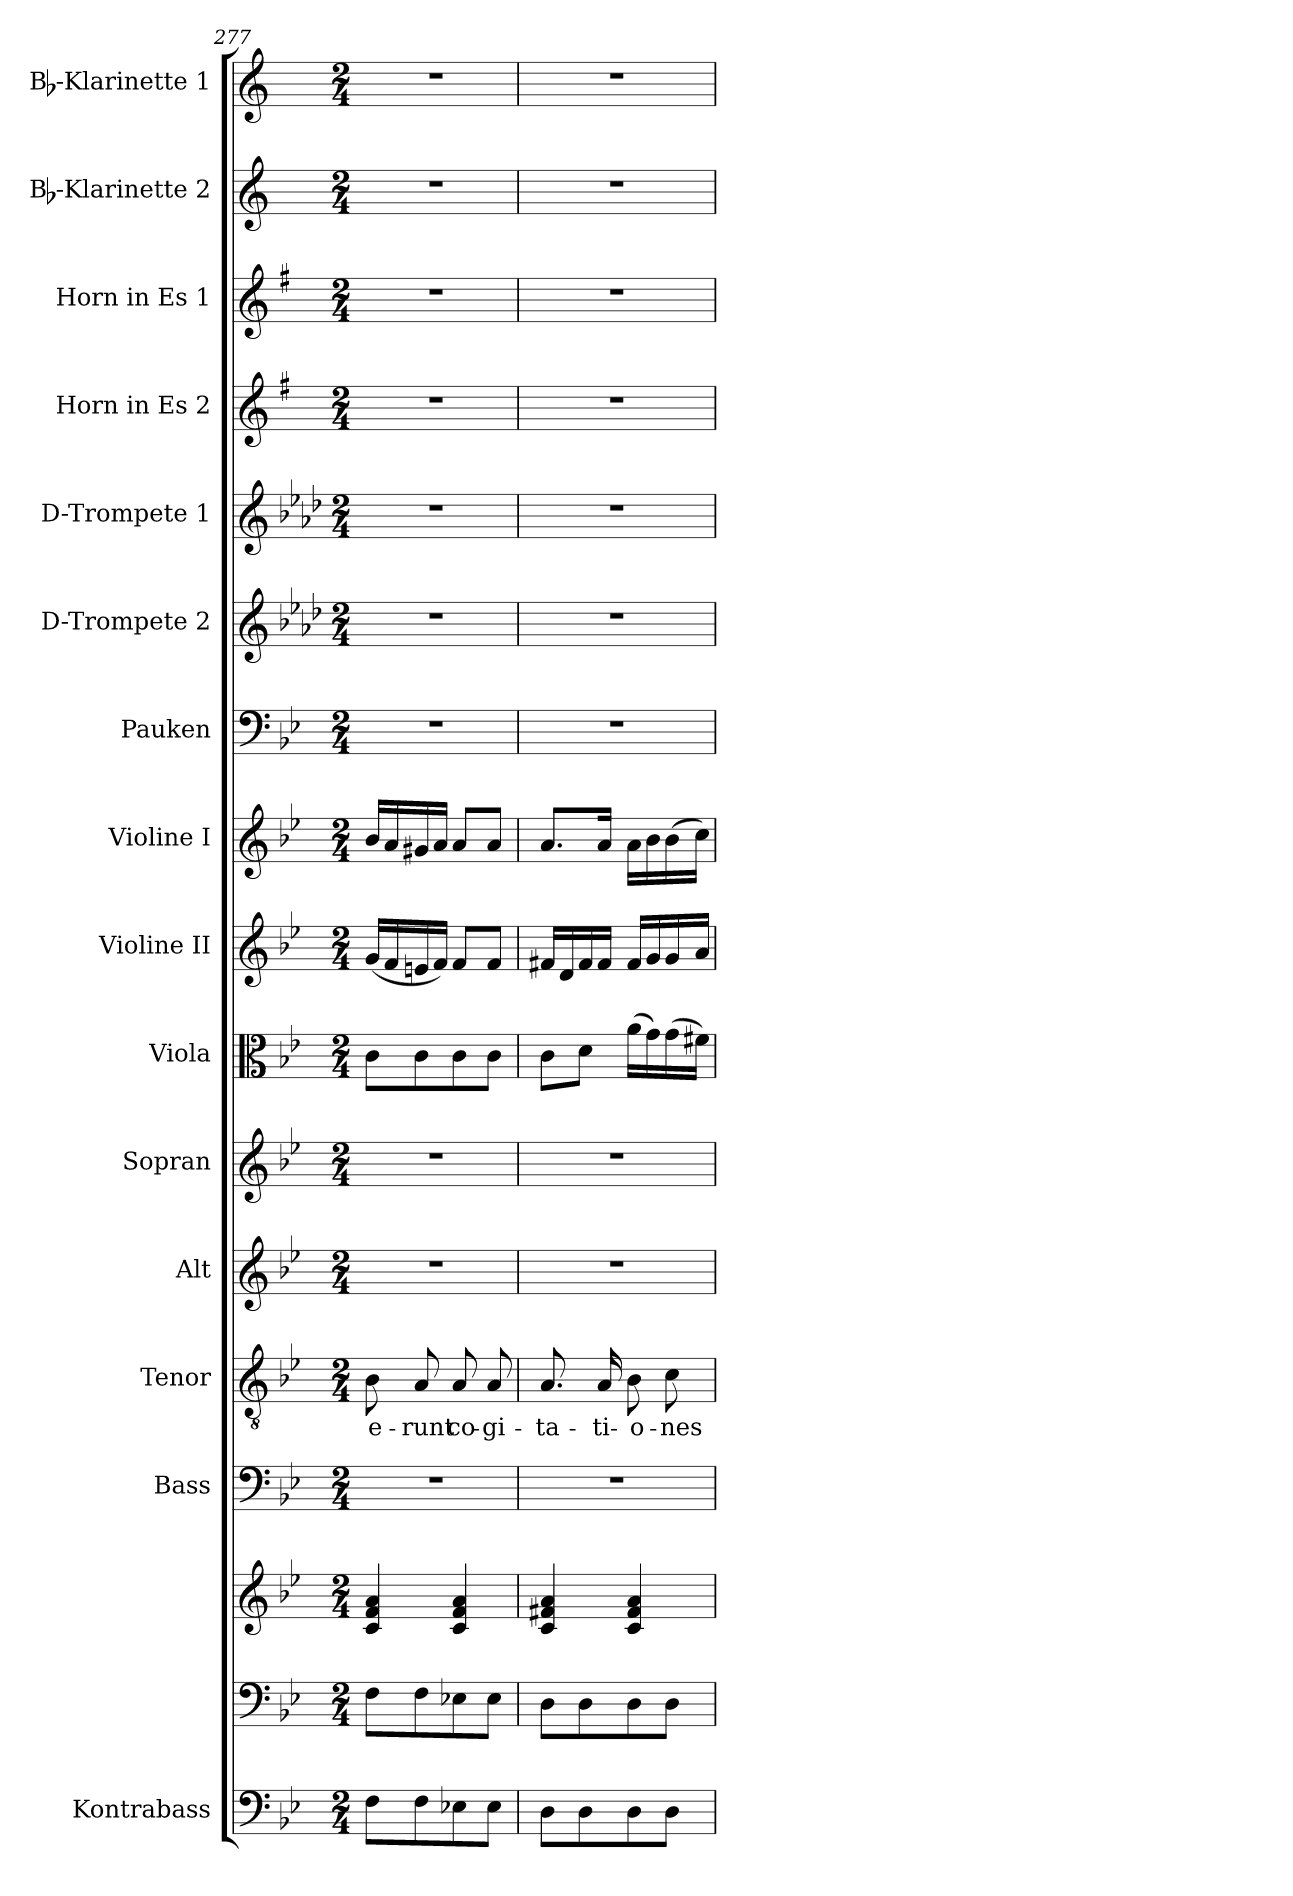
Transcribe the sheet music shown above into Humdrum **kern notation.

**kern	**kern	**kern	**kern	**kern	**text	**kern	**kern	**kern	**kern	**kern	**kern	**kern	**kern	**kern	**kern	**kern	**kern
*part16	*part15	*part15	*part14	*part13	*part13	*part12	*part11	*part10	*part9	*part8	*part7	*part6	*part5	*part4	*part3	*part2	*part1
*staff17	*staff16	*staff15	*staff14	*staff13	*staff13	*staff12	*staff11	*staff10	*staff9	*staff8	*staff7	*staff6	*staff5	*staff4	*staff3	*staff2	*staff1
*I"Kontrabass	*	*	*I"Bass	*I"Tenor	*	*I"Alt	*I"Sopran	*I"Viola	*I"Violine II	*I"Violine I	*I"Pauken	*I"D-Trompete 2	*I"D-Trompete 1	*I"Horn in Es 2	*I"Horn in Es 1	*I"Bb-Klarinette 2	*I"Bb-Klarinette 1
*I'Kb.	*	*	*I'B.	*I'T.	*	*I'A.	*I'S.	*I'Vla.	*I'Vl. II	*I'Vl. I	*I'Pk.	*I'D Trp. 2	*I'D Trp. 1	*	*	*I'Bb Kl. 2	*I'Bb Kl. 1
*clefF4	*clefF4	*clefG2	*clefF4	*clefGv2	*	*clefG2	*clefG2	*clefC3	*clefG2	*clefG2	*clefF4	*clefG2	*clefG2	*clefG2	*clefG2	*clefG2	*clefG2
*ITrd7c12	*	*	*	*	*	*	*	*	*	*	*	*ITrd-1c-2	*ITrd-1c-2	*ITrd5c9	*ITrd5c9	*ITrd1c2	*ITrd1c2
*k[b-e-]	*k[b-e-]	*k[b-e-]	*k[b-e-]	*k[b-e-]	*	*k[b-e-]	*k[b-e-]	*k[b-e-]	*k[b-e-]	*k[b-e-]	*k[b-e-]	*k[b-e-]	*k[b-e-]	*k[b-e-]	*k[b-e-]	*k[b-e-]	*k[b-e-]
*B-:	*B-:	*B-:	*B-:	*B-:	*	*B-:	*B-:	*B-:	*B-:	*B-:	*B-:	*B-:	*B-:	*B-:	*B-:	*B-:	*B-:
*M2/4	*M2/4	*M2/4	*M2/4	*M2/4	*	*M2/4	*M2/4	*M2/4	*M2/4	*M2/4	*M2/4	*M2/4	*M2/4	*M2/4	*M2/4	*M2/4	*M2/4
=277	=277	=277	=277	=277	=277	=277	=277	=277	=277	=277	=277	=277	=277	=277	=277	=277	=277
!	!	!	!	!	!LO:LY:b	!	!	!	!	!	!	!	!	!	!	!	!
8FF\L	8F\L	4c/ 4f/ 4a/	2r	8B-\	-e-	2r	2r	8c\L	(<16g/LL	16b-/LL	2r	2r	2r	2r	2r	2r	2r
.	.	.	.	.	.	.	.	.	16f/	16a/	.	.	.	.	.	.	.
!	!	!	!	!	!LO:LY:b	!	!	!	!	!	!	!	!	!	!	!	!
8FF\	8F\	.	.	8A/	-runt	.	.	8c\	16en/	16g#X/	.	.	.	.	.	.	.
.	.	.	.	.	.	.	.	.	16f/JJ)	16a/JJ	.	.	.	.	.	.	.
!	!	!	!	!	!LO:LY:b	!	!	!	!	!	!	!	!	!	!	!	!
8EE-X\	8E-X\	4c/ 4f/ 4a/	.	8A/	co-	.	.	8c\	8f/L	8a/L	.	.	.	.	.	.	.
!	!	!	!	!	!LO:LY:b	!	!	!	!	!	!	!	!	!	!	!	!
8EE-\J	8E-\J	.	.	8A/	-gi-	.	.	8c\J	8f/J	8a/J	.	.	.	.	.	.	.
=278	=278	=278	=278	=278	=278	=278	=278	=278	=278	=278	=278	=278	=278	=278	=278	=278	=278
!	!	!	!	!	!LO:LY:b	!	!	!	!	!	!	!	!	!	!	!	!
8DD\L	8D\L	4c/ 4f#X/ 4a/	2r	8.A/	-ta-	2r	2r	8c\L	16f#X/LL	8.a/L	2r	2r	2r	2r	2r	2r	2r
.	.	.	.	.	.	.	.	.	16d/	.	.	.	.	.	.	.	.
8DD\	8D\	.	.	.	.	.	.	8d\J	16f#/	.	.	.	.	.	.	.	.
!	!	!	!	!	!LO:LY:b	!	!	!	!	!	!	!	!	!	!	!	!
.	.	.	.	16A/	-ti-	.	.	.	16f#/JJ	16a/Jk	.	.	.	.	.	.	.
!	!	!	!	!	!LO:LY:b	!	!	!	!	!	!	!	!	!	!	!	!
8DD\	8D\	4c/ 4f#/ 4a/	.	8B-\	-o-	.	.	(>16a\LL	16f#/LL	16a\LL	.	.	.	.	.	.	.
.	.	.	.	.	.	.	.	16g\)	16g/	16b-\	.	.	.	.	.	.	.
!	!	!	!	!	!LO:LY:b	!	!	!	!	!	!	!	!	!	!	!	!
8DD\J	8D\J	.	.	8c\	-nes	.	.	(>16g\	16g/	(>16b-\	.	.	.	.	.	.	.
.	.	.	.	.	.	.	.	16f#X\JJ)	16a/JJ	16cc\JJ)	.	.	.	.	.	.	.
=	=	=	=	=	=	=	=	=	=	=	=	=	=	=	=	=	=
*-	*-	*-	*-	*-	*-	*-	*-	*-	*-	*-	*-	*-	*-	*-	*-	*-	*-
